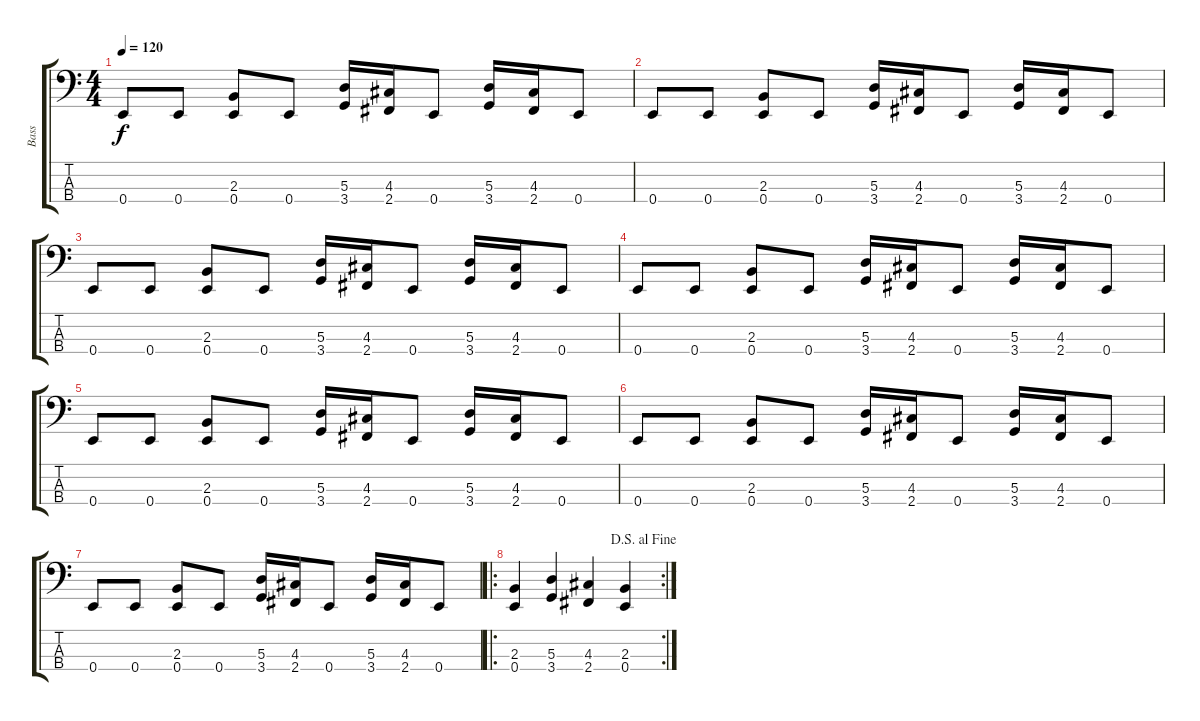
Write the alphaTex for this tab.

\track ("Bass" "Bass") {instrument electricbassfinger}
\staff {score tabs}
\tuning (G2 D2 A1 E1) {hide}
\ts (4 4)
\tempo 120
\clef f4
\ks c
0.4.8{dy f} 0.4.8 (2.3 0.4).8 0.4.8 (5.3 3.4).16 (4.3 2.4).16 0.4.8 (5.3 3.4).16 (4.3 2.4).16 0.4.8 |
0.4.8 0.4.8 (2.3 0.4).8 0.4.8 (5.3 3.4).16 (4.3 2.4).16 0.4.8 (5.3 3.4).16 (4.3 2.4).16 0.4.8 |
0.4.8 0.4.8 (2.3 0.4).8 0.4.8 (5.3 3.4).16 (4.3 2.4).16 0.4.8 (5.3 3.4).16 (4.3 2.4).16 0.4.8 |
0.4.8 0.4.8 (2.3 0.4).8 0.4.8 (5.3 3.4).16 (4.3 2.4).16 0.4.8 (5.3 3.4).16 (4.3 2.4).16 0.4.8 |
0.4.8 0.4.8 (2.3 0.4).8 0.4.8 (5.3 3.4).16 (4.3 2.4).16 0.4.8 (5.3 3.4).16 (4.3 2.4).16 0.4.8 |
0.4.8 0.4.8 (2.3 0.4).8 0.4.8 (5.3 3.4).16 (4.3 2.4).16 0.4.8 (5.3 3.4).16 (4.3 2.4).16 0.4.8 |
0.4.8 0.4.8 (2.3 0.4).8 0.4.8 (5.3 3.4).16 (4.3 2.4).16 0.4.8 (5.3 3.4).16 (4.3 2.4).16 0.4.8 |
\ro
\rc 2
\jump dalsegnoalfine
(2.3 0.4).4 (5.3 3.4).4 (4.3 2.4).4 (2.3 0.4).4
